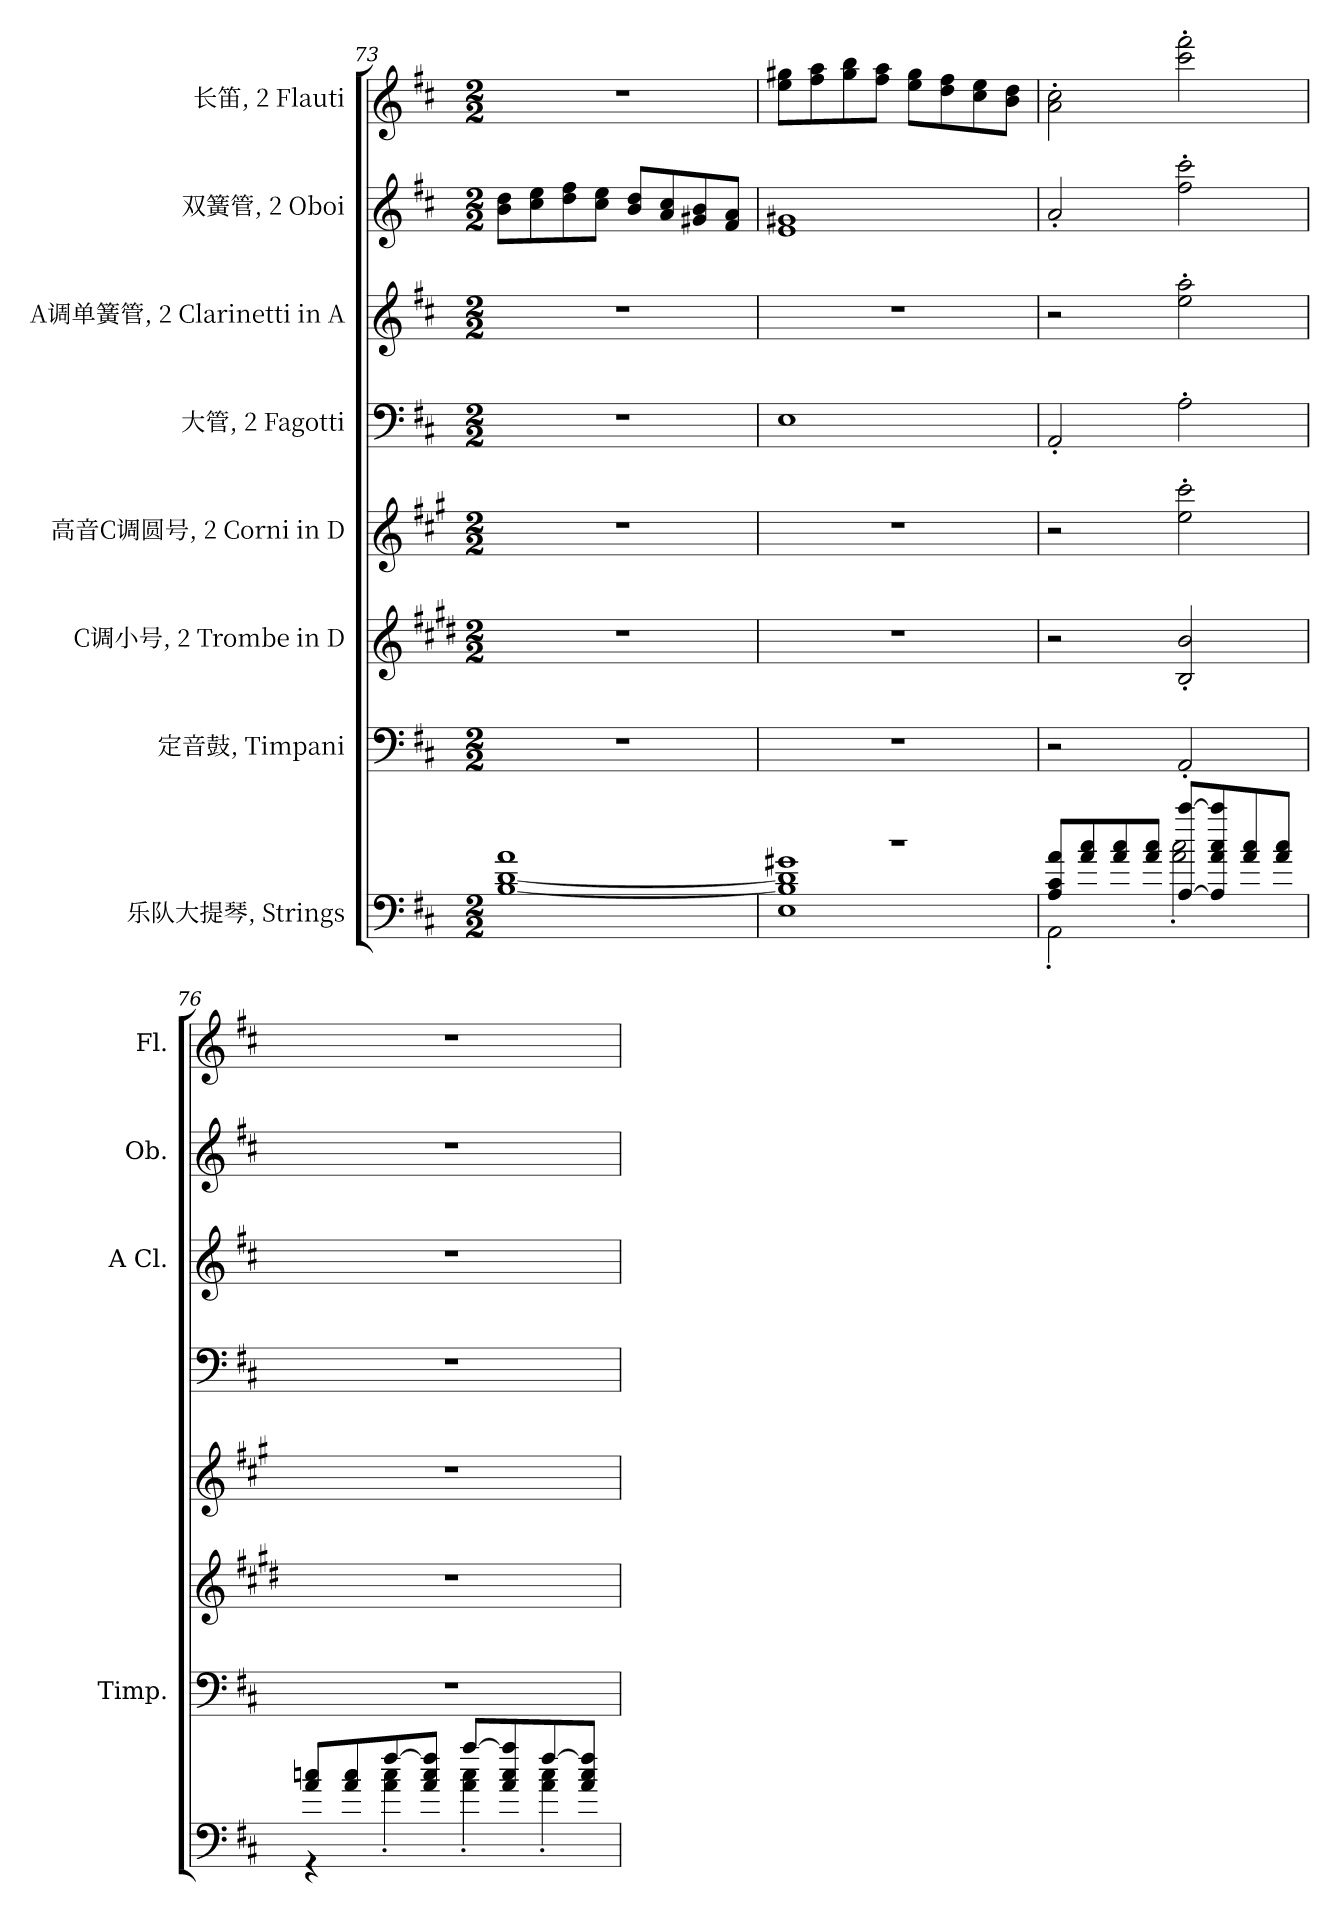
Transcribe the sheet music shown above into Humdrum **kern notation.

**kern	**kern	**kern	**kern	**kern	**kern	**kern	**kern
*part8	*part7	*part6	*part5	*part4	*part3	*part2	*part1
*staff8	*staff7	*staff6	*staff5	*staff4	*staff3	*staff2	*staff1
*I"乐队大提琴, Strings	*I"定音鼓, Timpani	*I"C调小号, 2 Trombe in D	*I"高音C调圆号, 2 Corni in D	*I"大管, 2 Fagotti	*I"A调单簧管, 2 Clarinetti in A	*I"双簧管, 2 Oboi	*I"长笛, 2 Flauti
*	*I'Timp.	*	*	*	*I'A Cl.	*I'Ob.	*I'Fl.
*clefF4	*clefF4	*clefG2	*clefG2	*clefF4	*clefG2	*clefG2	*clefG2
*	*	*ITrd1c2	*ITrd4c7	*	*ITrd2c3	*	*
*k[f#c#]	*k[f#c#]	*k[f#c#]	*k[f#c#]	*k[f#c#]	*k[f#c#g#d#a#]	*k[f#c#]	*k[f#c#]
*M2/2	*M2/2	*M2/2	*M2/2	*M2/2	*M2/2	*M2/2	*M2/2
=73	=73	=73	=73	=73	=73	=73	=73
*^	*	*	*	*	*	*	*
1a	[1B [1d	1r	1r	1r	1r	1r	8b\ 8dd\L	1r
.	.	.	.	.	.	.	8cc#\ 8ee\	.
.	.	.	.	.	.	.	8dd\ 8ff#\	.
.	.	.	.	.	.	.	8cc#\ 8ee\J	.
.	.	.	.	.	.	.	8b/ 8dd/L	.
.	.	.	.	.	.	.	8a/ 8cc#/	.
.	.	.	.	.	.	.	8g#X/ 8b/	.
.	.	.	.	.	.	.	8f#/ 8a/J	.
=74	=74	=74	=74	=74	=74	=74	=74	=74
1r	1E 1B] 1d] 1g#X	1r	1r	1r	1E	1r	1e 1g#X	8ee\ 8gg#X\L
.	.	.	.	.	.	.	.	8ff#\ 8aa\
.	.	.	.	.	.	.	.	8gg#\ 8bb\
.	.	.	.	.	.	.	.	8ff#\ 8aa\J
.	.	.	.	.	.	.	.	8ee\ 8gg#\L
.	.	.	.	.	.	.	.	8dd\ 8ff#\
.	.	.	.	.	.	.	.	8cc#\ 8ee\
.	.	.	.	.	.	.	.	8b\ 8dd\J
!!LO:PB:g=z
=75	=75	=75	=75	=75	=75	=75	=75	=75
8A/ 8c#/ 8a/L	2AA'\	2r	2r	2r	2AA'/	2r	2a'/	2a\' 2cc#\'
8a/ 8cc#/	.	.	.	.	.	.	.	.
8a/ 8cc#/	.	.	.	.	.	.	.	.
8a/ 8cc#/J	.	.	.	.	.	.	.	.
[8A/ [8ccc#/L	2a\' 2cc#\'	2AA'/	2A/' 2a/'	2a\' 2ff#\'	2A'\	2cc#\' 2ff#\'	2ff#\' 2ccc#\'	2ccc#\' 2fff#\'
8A/] 8a/ 8cc#/ 8ccc#/]	.	.	.	.	.	.	.	.
8a/ 8cc#/	.	.	.	.	.	.	.	.
8a/ 8cc#/J	.	.	.	.	.	.	.	.
=76	=76	=76	=76	=76	=76	=76	=76	=76
8a/ 8ccn/L	4r	1r	1r	1r	1r	1r	1r	1r
8a/ 8cc/	.	.	.	.	.	.	.	.
[8ff#/	4a\' 4cc\'	.	.	.	.	.	.	.
8a/ 8cc/ 8ff#/]J	.	.	.	.	.	.	.	.
[8aa/L	4a\' 4cc\'	.	.	.	.	.	.	.
8a/ 8cc/ 8aa/]	.	.	.	.	.	.	.	.
[8ff#/	4a\' 4cc\'	.	.	.	.	.	.	.
8a/ 8cc/ 8ff#/]J	.	.	.	.	.	.	.	.
*v	*v	*	*	*	*	*	*	*
=	=	=	=	=	=	=	=
*-	*-	*-	*-	*-	*-	*-	*-
